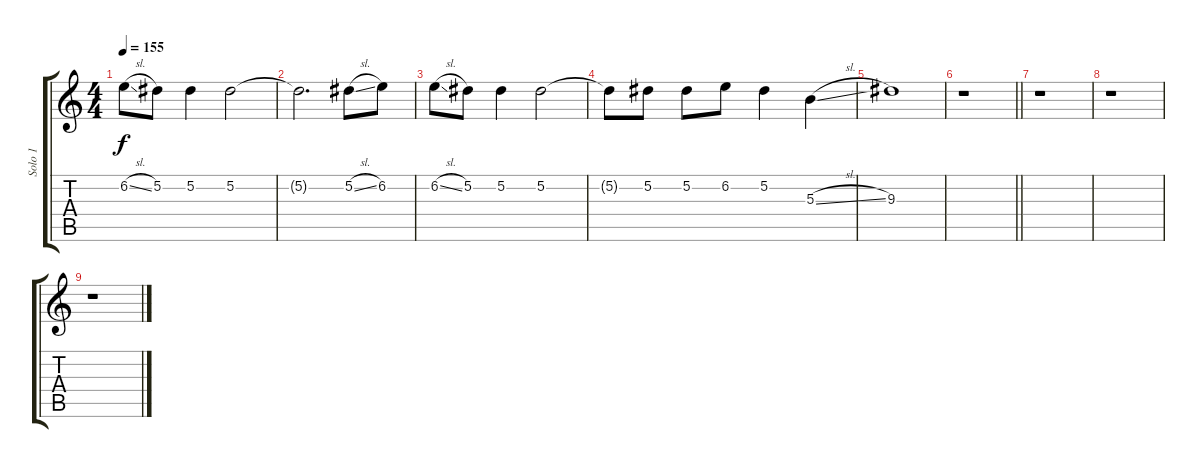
\track ("Solo 1" "Solo 1") {instrument distortionguitar}
\staff {score tabs}
\tuning (Eb4 Bb3 Gb3 Db3 Ab2 Eb2) {hide}
\ts (4 4)
\tempo 155
\clef g2
\ks c
6.2{sl}.8{dy f} 5.2.8 5.2.4 5.2.2 |
5.2{t}.2{d} 5.2{sl}.8 6.2.8 |
6.2{sl}.8 5.2.8 5.2.4 5.2.2 |
5.2{t}.8 5.2.8 5.2.8 6.2.8 5.2.4 5.3{sl}.4 |
9.3.1 |
\barLineRight lightlight
r.1 |
r.1 |
r.1 |
r.1
